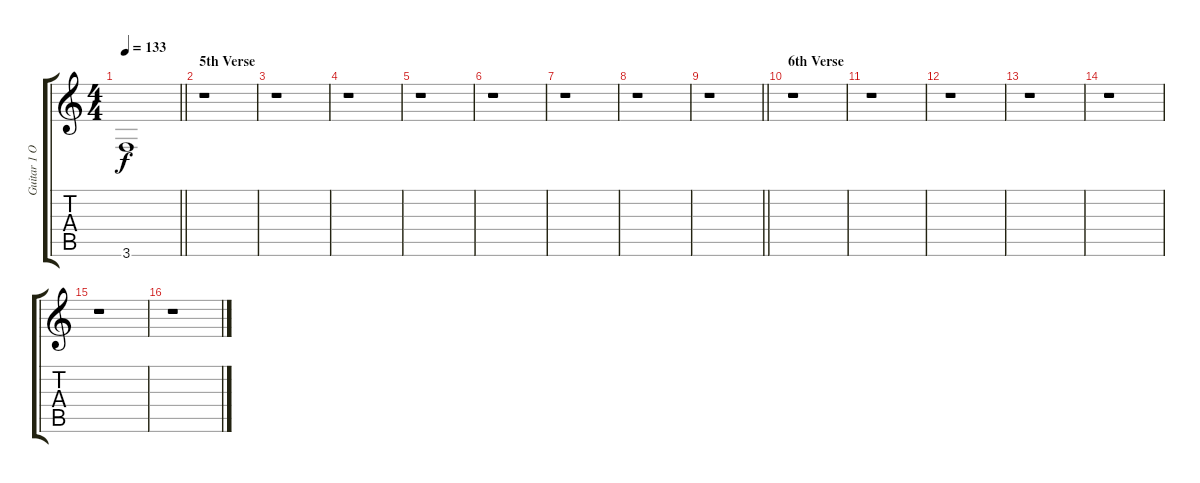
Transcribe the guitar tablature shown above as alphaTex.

\track ("Guitar 1 Octaver" "Guitar 1 O") {instrument distortionguitar}
\staff {score tabs}
\tuning (D4 A3 F3 C3 G2 D2) {hide}
\ts (4 4)
\tempo 133
\clef g2
\barLineRight lightlight
\ks c
3.6.1{dy f} |
\section ("" "5th Verse")
r.1 |
r.1 |
r.1 |
r.1 |
r.1 |
r.1 |
r.1 |
\barLineRight lightlight
r.1 |
\section ("" "6th Verse")
r.1 |
r.1 |
r.1 |
r.1 |
r.1 |
r.1 |
r.1
